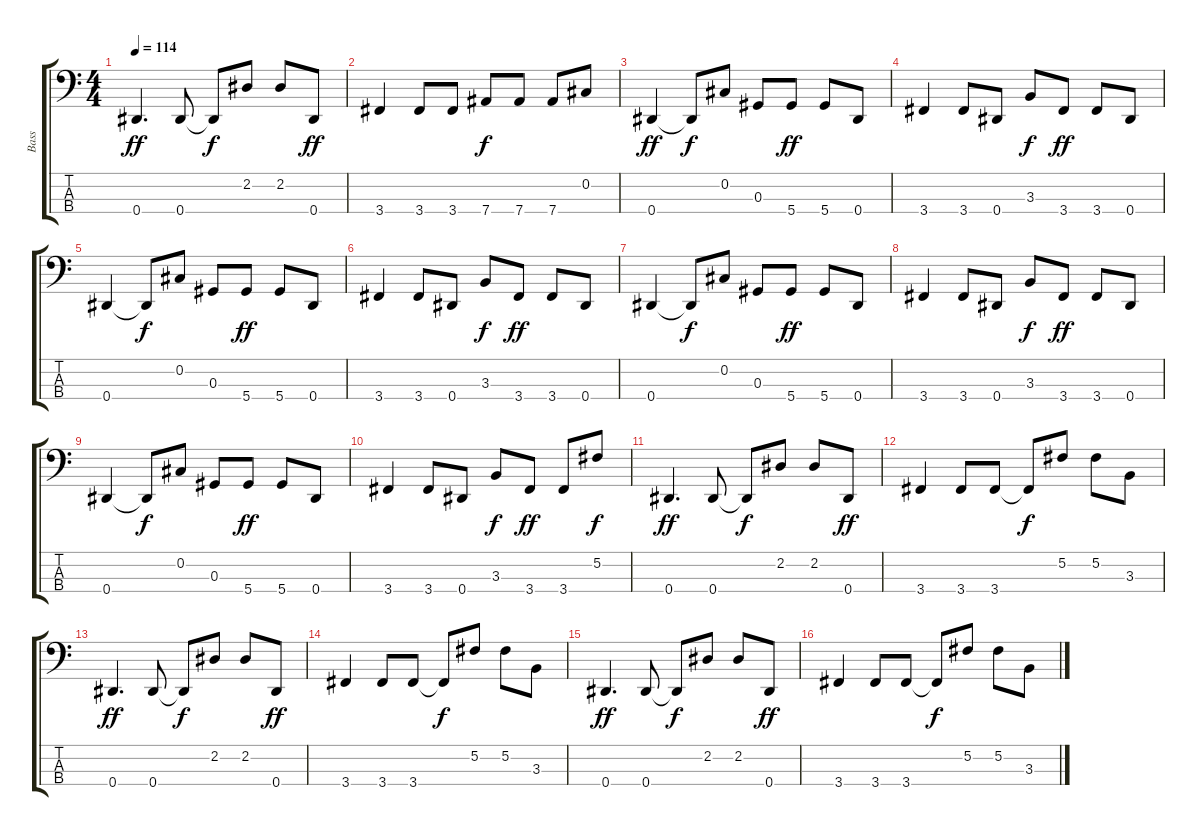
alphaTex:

\track ("Bass" "Bass") {instrument electricbassfinger}
\staff {score tabs}
\tuning (Gb2 Db2 Ab1 Eb1) {hide}
\ts (4 4)
\tempo 114
\clef f4
\ks c
0.4.4{d dy ff} 0.4.8 0.4{t}.8{dy f} 2.2.8 2.2.8 0.4.8{dy ff} |
3.4.4 3.4.8 3.4.8 7.4.8{dy f} 7.4.8 7.4.8 0.2.8 |
0.4.4{dy ff} 0.4{t}.8{dy f} 0.2.8 0.3.8 5.4.8{dy ff} 5.4.8 0.4.8 |
3.4.4 3.4.8 0.4.8 3.3.8{dy f} 3.4.8{dy ff} 3.4.8 0.4.8 |
0.4.4 0.4{t}.8{dy f} 0.2.8 0.3.8 5.4.8{dy ff} 5.4.8 0.4.8 |
3.4.4 3.4.8 0.4.8 3.3.8{dy f} 3.4.8{dy ff} 3.4.8 0.4.8 |
0.4.4 0.4{t}.8{dy f} 0.2.8 0.3.8 5.4.8{dy ff} 5.4.8 0.4.8 |
3.4.4 3.4.8 0.4.8 3.3.8{dy f} 3.4.8{dy ff} 3.4.8 0.4.8 |
0.4.4 0.4{t}.8{dy f} 0.2.8 0.3.8 5.4.8{dy ff} 5.4.8 0.4.8 |
3.4.4 3.4.8 0.4.8 3.3.8{dy f} 3.4.8{dy ff} 3.4.8 5.2.8{dy f} |
0.4.4{d dy ff} 0.4.8 0.4{t}.8{dy f} 2.2.8 2.2.8 0.4.8{dy ff} |
3.4.4 3.4.8 3.4.8 3.4{t}.8{dy f} 5.2.8 5.2.8 3.3.8 |
0.4.4{d dy ff} 0.4.8 0.4{t}.8{dy f} 2.2.8 2.2.8 0.4.8{dy ff} |
3.4.4 3.4.8 3.4.8 3.4{t}.8{dy f} 5.2.8 5.2.8 3.3.8 |
0.4.4{d dy ff} 0.4.8 0.4{t}.8{dy f} 2.2.8 2.2.8 0.4.8{dy ff} |
3.4.4 3.4.8 3.4.8 3.4{t}.8{dy f} 5.2.8 5.2.8 3.3.8
